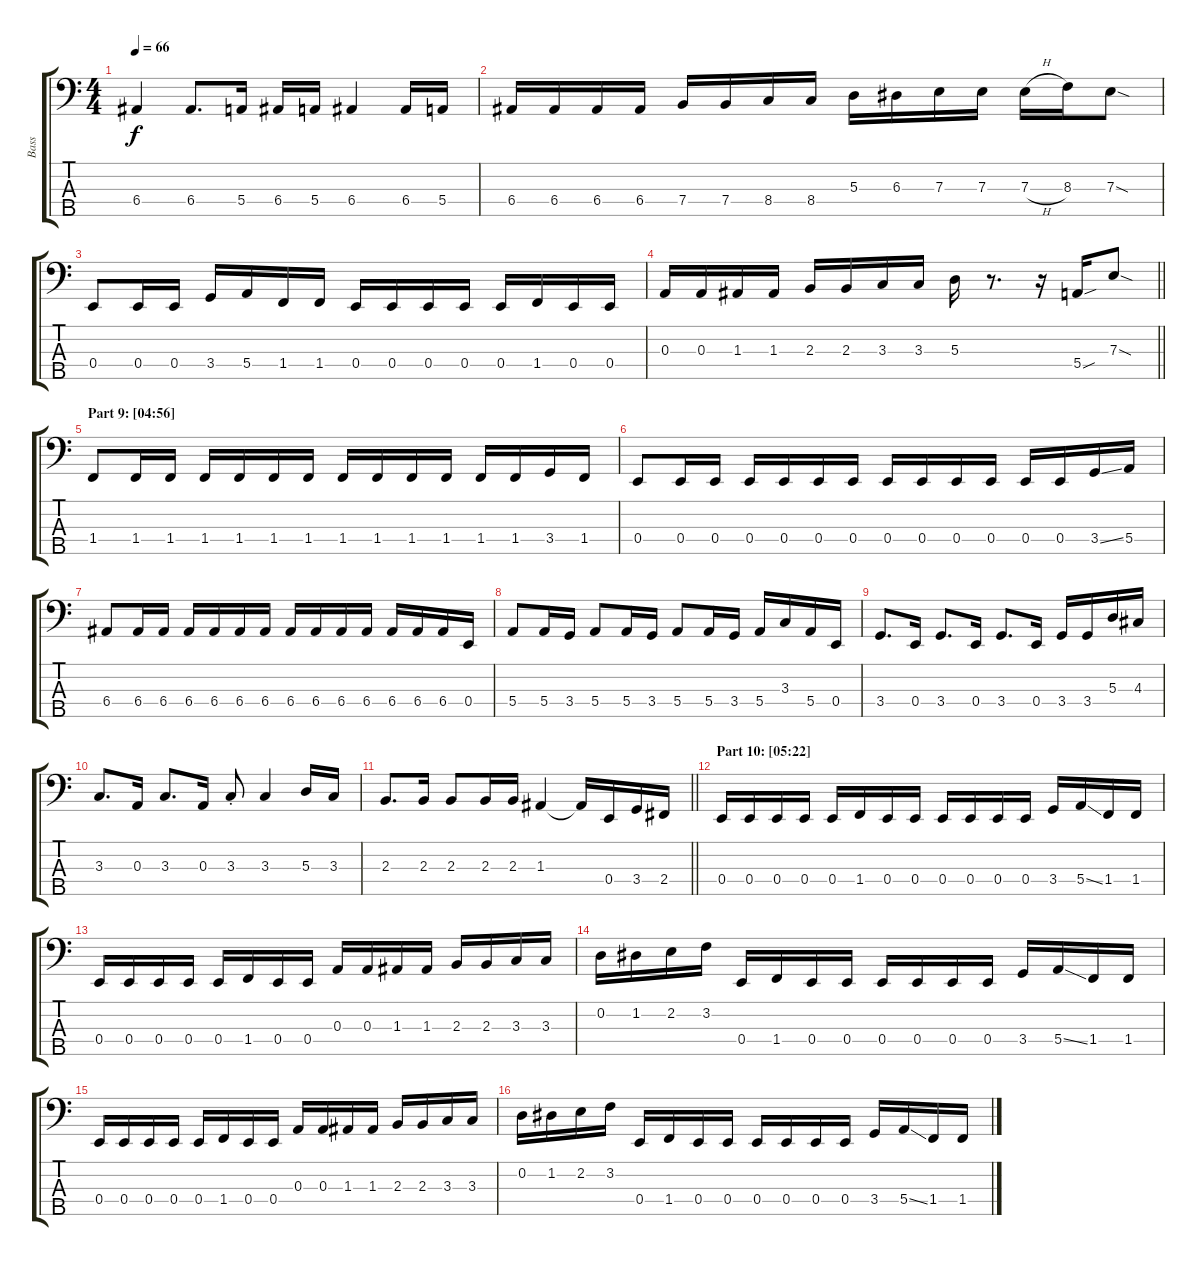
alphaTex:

\track ("Bass" "Bass") {instrument electricbasspick}
\staff {score tabs}
\tuning (G2 D2 A1 E1 B0) {hide}
\ts (4 4)
\tempo 66
\clef f4
\ks c
6.4.4{dy f} 6.4.8{d} 5.4.16 6.4.16 5.4.16 6.4.4 6.4.16 5.4.16 |
6.4.16 6.4.16 6.4.16 6.4.16 7.4.16 7.4.16 8.4.16 8.4.16 5.3.16 6.3.16 7.3.16 7.3.16 7.3{h}.16 8.3.16 7.3{sod}.8 |
0.4.8 0.4.16 0.4.16 3.4.16 5.4.16 1.4.16 1.4.16 0.4.16 0.4.16 0.4.16 0.4.16 0.4.16 1.4.16 0.4.16 0.4.16 |
\barLineRight lightlight
0.3.16 0.3.16 1.3.16 1.3.16 2.3.16 2.3.16 3.3.16 3.3.16 5.3.16 r.8{d} r.16 5.4{sou}.16 7.3{sod}.8 |
\section ("" "Part 9: [04:56]")
1.4.8 1.4.16 1.4.16 1.4.16 1.4.16 1.4.16 1.4.16 1.4.16 1.4.16 1.4.16 1.4.16 1.4.16 1.4.16 3.4.16 1.4.16 |
0.4.8 0.4.16 0.4.16 0.4.16 0.4.16 0.4.16 0.4.16 0.4.16 0.4.16 0.4.16 0.4.16 0.4.16 0.4.16 3.4{ss}.16 5.4.16 |
6.4.8 6.4.16 6.4.16 6.4.16 6.4.16 6.4.16 6.4.16 6.4.16 6.4.16 6.4.16 6.4.16 6.4.16 6.4.16 6.4.16 0.4.16 |
5.4.8 5.4.16 3.4.16 5.4.8 5.4.16 3.4.16 5.4.8 5.4.16 3.4.16 5.4.16 3.3.16 5.4.16 0.4.16 |
3.4.8{d} 0.4.16 3.4.8{d} 0.4.16 3.4.8{d} 0.4.16 3.4.16 3.4.16 5.3.16 4.3.16 |
3.3.8{d} 0.3.16 3.3.8{d} 0.3.16 3.3{st}.8 3.3.4 5.3.16 3.3.16 |
\barLineRight lightlight
2.3.8{d} 2.3.16 2.3.8 2.3.16 2.3.16 1.3.4 1.3{t}.16 0.4.16 3.4.16 2.4.16 |
\section ("" "Part 10: [05:22]")
0.4.16 0.4.16 0.4.16 0.4.16 0.4.16 1.4.16 0.4.16 0.4.16 0.4.16 0.4.16 0.4.16 0.4.16 3.4.16 5.4{ss}.16 1.4.16 1.4.16 |
0.4.16 0.4.16 0.4.16 0.4.16 0.4.16 1.4.16 0.4.16 0.4.16 0.3.16 0.3.16 1.3.16 1.3.16 2.3.16 2.3.16 3.3.16 3.3.16 |
0.2.16 1.2.16 2.2.16 3.2.16 0.4.16 1.4.16 0.4.16 0.4.16 0.4.16 0.4.16 0.4.16 0.4.16 3.4.16 5.4{ss}.16 1.4.16 1.4.16 |
0.4.16 0.4.16 0.4.16 0.4.16 0.4.16 1.4.16 0.4.16 0.4.16 0.3.16 0.3.16 1.3.16 1.3.16 2.3.16 2.3.16 3.3.16 3.3.16 |
0.2.16 1.2.16 2.2.16 3.2.16 0.4.16 1.4.16 0.4.16 0.4.16 0.4.16 0.4.16 0.4.16 0.4.16 3.4.16 5.4{ss}.16 1.4.16 1.4.16
